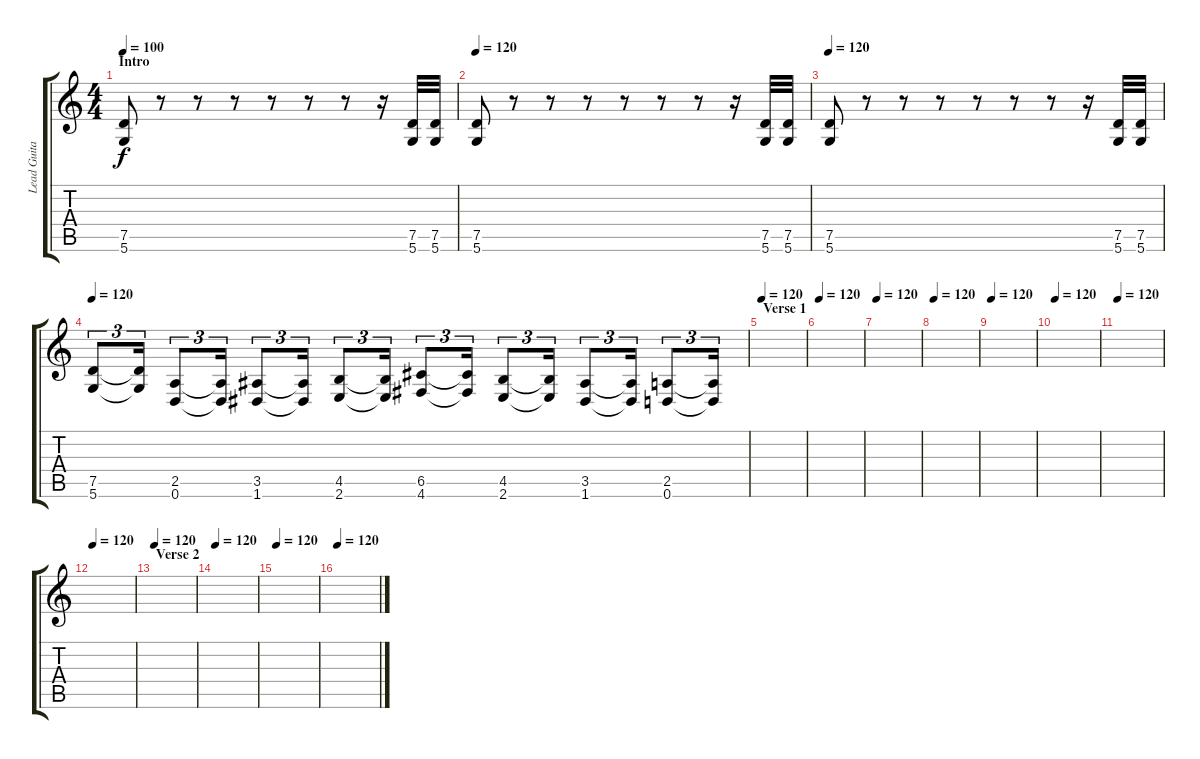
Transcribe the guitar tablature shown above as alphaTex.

\track ("Lead Guitar 2" "Lead Guita") {instrument distortionguitar}
\staff {score tabs}
\tuning (D4 A3 F3 C3 G2 D2) {hide}
\ts (4 4)
\section ("" "Intro")
\tempo 100
\tempo 120
\tempo 100
\clef g2
\ks c
(7.5 5.6).8{dy f instrument distortionguitar} r.8 r.8 r.8 r.8 r.8 r.8 r.16 (7.5 5.6).32 (7.5 5.6).32 |
\tempo 120
(7.5 5.6).8 r.8 r.8 r.8 r.8 r.8 r.8 r.16 (7.5 5.6).32 (7.5 5.6).32 |
\tempo 120
(7.5 5.6).8 r.8 r.8 r.8 r.8 r.8 r.8 r.16 (7.5 5.6).32 (7.5 5.6).32 |
\tempo 120
(7.5 5.6).8{tu (3 2)} (7.5{t} 5.6{t}).16{tu (3 2)} (2.5 0.6).8{tu (3 2)} (2.5{t} 0.6{t}).16{tu (3 2)} (3.5 1.6).8{tu (3 2)} (3.5{t} 1.6{t}).16{tu (3 2)} (4.5 2.6).8{tu (3 2)} (4.5{t} 2.6{t}).16{tu (3 2)} (6.5 4.6).8{tu (3 2)} (6.5{t} 4.6{t}).16{tu (3 2)} (4.5 2.6).8{tu (3 2)} (4.5{t} 2.6{t}).16{tu (3 2)} (3.5 1.6).8{tu (3 2)} (3.5{t} 1.6{t}).16{tu (3 2)} (2.5 0.6).8{tu (3 2)} (2.5{t} 0.6{t}).16{tu (3 2)} |
\section ("" "Verse 1")
\tempo 120
|
\tempo 120
|
\tempo 120
|
\tempo 120
|
\tempo 120
|
\tempo 120
|
\tempo 120
|
\tempo 120
|
\section ("" "Verse 2")
\tempo 120
|
\tempo 120
|
\tempo 120
|
\tempo 120
